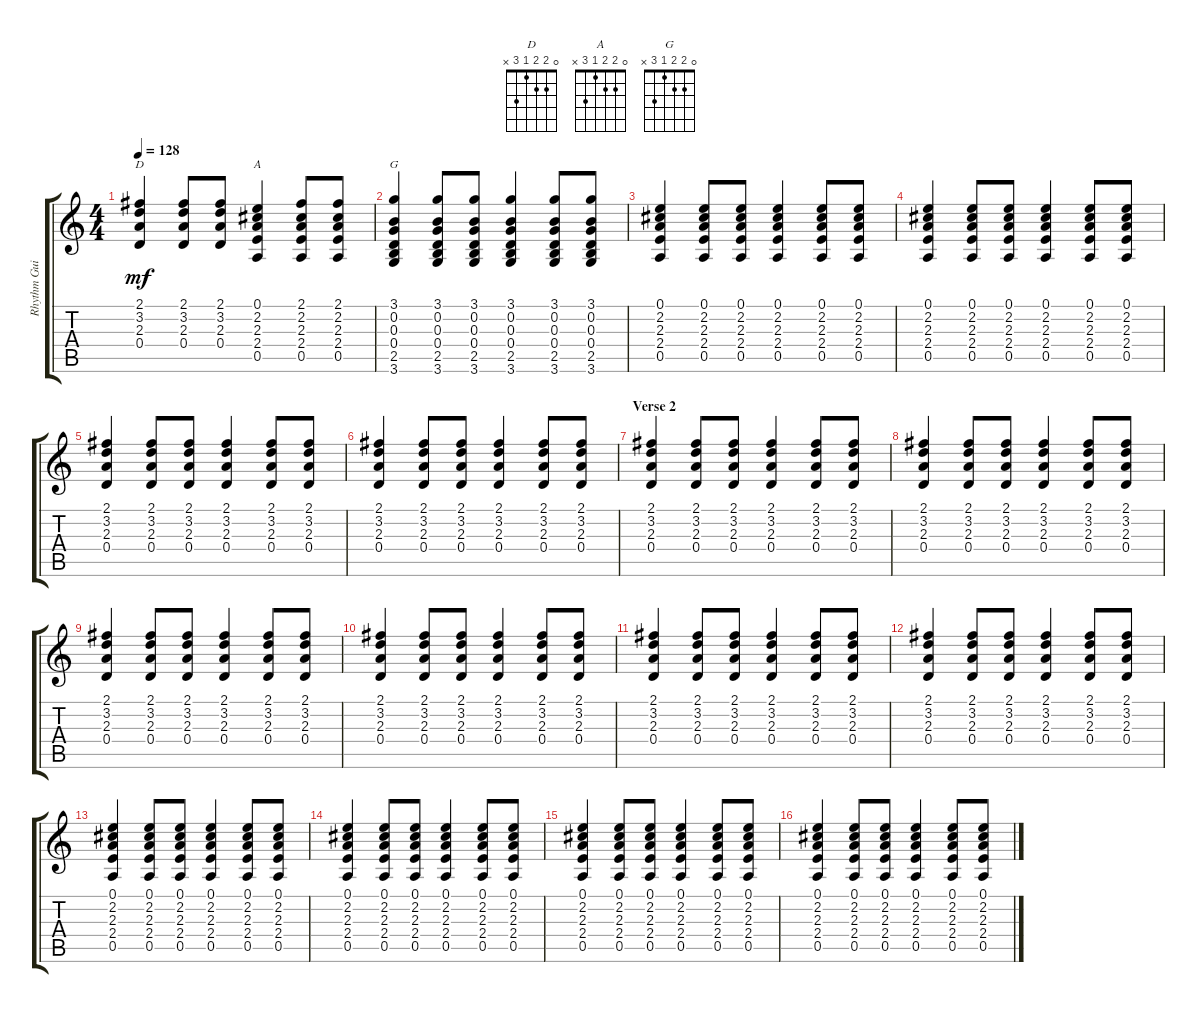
\track ("Rhythm Guitar" "Rhythm Gui") {instrument electricguitarclean}
\staff {score tabs}
\tuning (E4 B3 G3 D3 A2 E2) {hide}
\chord ("D" 0 2 2 1 3 x)
\chord ("A" 0 2 2 1 3 x)
\chord ("G" 0 2 2 1 3 x)
\ts (4 4)
\tempo 128
\clef g2
\ks c
(2.1 3.2 2.3 0.4).4{ch "D" dy mf} (2.1 3.2 2.3 0.4).8 (2.1 3.2 2.3 0.4).8 (0.1 2.2 2.3 2.4 0.5).4{ch "A"} (2.1 2.2 2.3 2.4 0.5).8 (2.1 2.2 2.3 2.4 0.5).8 |
(3.1 0.2 0.3 0.4 2.5 3.6).4{ch "G"} (3.1 0.2 0.3 0.4 2.5 3.6).8 (3.1 0.2 0.3 0.4 2.5 3.6).8 (3.1 0.2 0.3 0.4 2.5 3.6).4 (3.1 0.2 0.3 0.4 2.5 3.6).8 (3.1 0.2 0.3 0.4 2.5 3.6).8 |
(0.1 2.2 2.3 2.4 0.5).4 (0.1 2.2 2.3 2.4 0.5).8 (0.1 2.2 2.3 2.4 0.5).8 (0.1 2.2 2.3 2.4 0.5).4 (0.1 2.2 2.3 2.4 0.5).8 (0.1 2.2 2.3 2.4 0.5).8 |
(0.1 2.2 2.3 2.4 0.5).4 (0.1 2.2 2.3 2.4 0.5).8 (0.1 2.2 2.3 2.4 0.5).8 (0.1 2.2 2.3 2.4 0.5).4 (0.1 2.2 2.3 2.4 0.5).8 (0.1 2.2 2.3 2.4 0.5).8 |
(2.1 3.2 2.3 0.4).4 (2.1 3.2 2.3 0.4).8 (2.1 3.2 2.3 0.4).8 (2.1 3.2 2.3 0.4).4 (2.1 3.2 2.3 0.4).8 (2.1 3.2 2.3 0.4).8 |
(2.1 3.2 2.3 0.4).4 (2.1 3.2 2.3 0.4).8 (2.1 3.2 2.3 0.4).8 (2.1 3.2 2.3 0.4).4 (2.1 3.2 2.3 0.4).8 (2.1 3.2 2.3 0.4).8 |
\section ("" "Verse 2")
(2.1 3.2 2.3 0.4).4 (2.1 3.2 2.3 0.4).8 (2.1 3.2 2.3 0.4).8 (2.1 3.2 2.3 0.4).4 (2.1 3.2 2.3 0.4).8 (2.1 3.2 2.3 0.4).8 |
(2.1 3.2 2.3 0.4).4 (2.1 3.2 2.3 0.4).8 (2.1 3.2 2.3 0.4).8 (2.1 3.2 2.3 0.4).4 (2.1 3.2 2.3 0.4).8 (2.1 3.2 2.3 0.4).8 |
(2.1 3.2 2.3 0.4).4 (2.1 3.2 2.3 0.4).8 (2.1 3.2 2.3 0.4).8 (2.1 3.2 2.3 0.4).4 (2.1 3.2 2.3 0.4).8 (2.1 3.2 2.3 0.4).8 |
(2.1 3.2 2.3 0.4).4 (2.1 3.2 2.3 0.4).8 (2.1 3.2 2.3 0.4).8 (2.1 3.2 2.3 0.4).4 (2.1 3.2 2.3 0.4).8 (2.1 3.2 2.3 0.4).8 |
(2.1 3.2 2.3 0.4).4 (2.1 3.2 2.3 0.4).8 (2.1 3.2 2.3 0.4).8 (2.1 3.2 2.3 0.4).4 (2.1 3.2 2.3 0.4).8 (2.1 3.2 2.3 0.4).8 |
(2.1 3.2 2.3 0.4).4 (2.1 3.2 2.3 0.4).8 (2.1 3.2 2.3 0.4).8 (2.1 3.2 2.3 0.4).4 (2.1 3.2 2.3 0.4).8 (2.1 3.2 2.3 0.4).8 |
(0.1 2.2 2.3 2.4 0.5).4 (0.1 2.2 2.3 2.4 0.5).8 (0.1 2.2 2.3 2.4 0.5).8 (0.1 2.2 2.3 2.4 0.5).4 (0.1 2.2 2.3 2.4 0.5).8 (0.1 2.2 2.3 2.4 0.5).8 |
(0.1 2.2 2.3 2.4 0.5).4 (0.1 2.2 2.3 2.4 0.5).8 (0.1 2.2 2.3 2.4 0.5).8 (0.1 2.2 2.3 2.4 0.5).4 (0.1 2.2 2.3 2.4 0.5).8 (0.1 2.2 2.3 2.4 0.5).8 |
(0.1 2.2 2.3 2.4 0.5).4 (0.1 2.2 2.3 2.4 0.5).8 (0.1 2.2 2.3 2.4 0.5).8 (0.1 2.2 2.3 2.4 0.5).4 (0.1 2.2 2.3 2.4 0.5).8 (0.1 2.2 2.3 2.4 0.5).8 |
(0.1 2.2 2.3 2.4 0.5).4 (0.1 2.2 2.3 2.4 0.5).8 (0.1 2.2 2.3 2.4 0.5).8 (0.1 2.2 2.3 2.4 0.5).4 (0.1 2.2 2.3 2.4 0.5).8 (0.1 2.2 2.3 2.4 0.5).8
